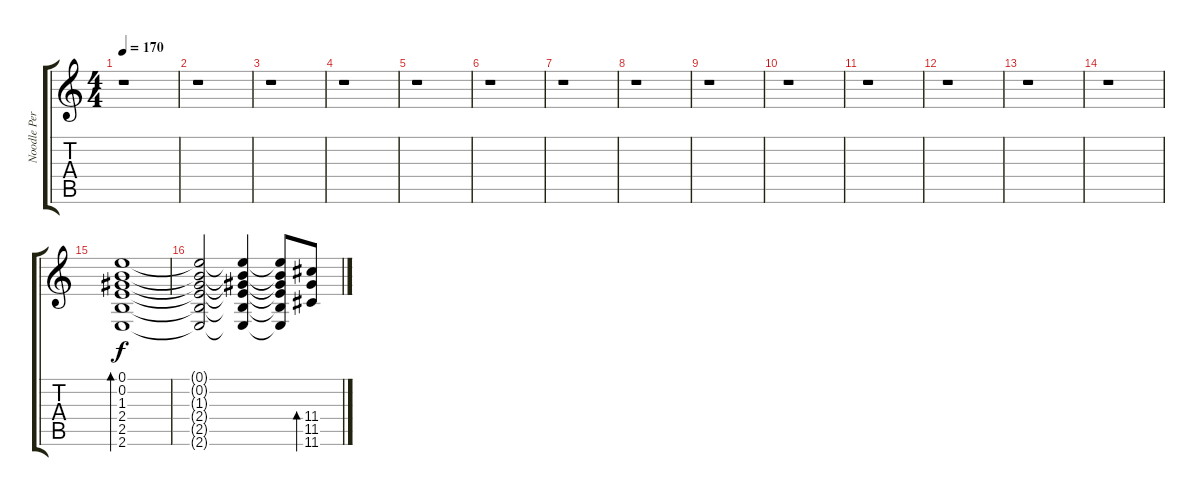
\track ("Noodle Perez" "Noodle Per") {instrument distortionguitar}
\staff {score tabs}
\tuning (E4 B3 G3 D3 A2 D2) {hide}
\ts (4 4)
\tempo 170
\clef g2
\ks c
r.1{dy f} |
r.1 |
r.1 |
r.1 |
r.1 |
r.1 |
r.1 |
r.1 |
r.1 |
r.1 |
r.1 |
r.1 |
r.1 |
r.1 |
(0.1 0.2 1.3 2.4 2.5 2.6).1{bd 120} |
(0.1{t} 0.2{t} 1.3{t} 2.4{t} 2.5{t} 2.6{t}).2 (0.1{t} 0.2{t} 1.3{t} 2.4{t} 2.5{t} 2.6{t}).4 (0.1{t} 0.2{t} 1.3{t} 2.4{t} 2.5{t} 2.6{t}).8 (11.4 11.5 11.6).8{bd 120}
